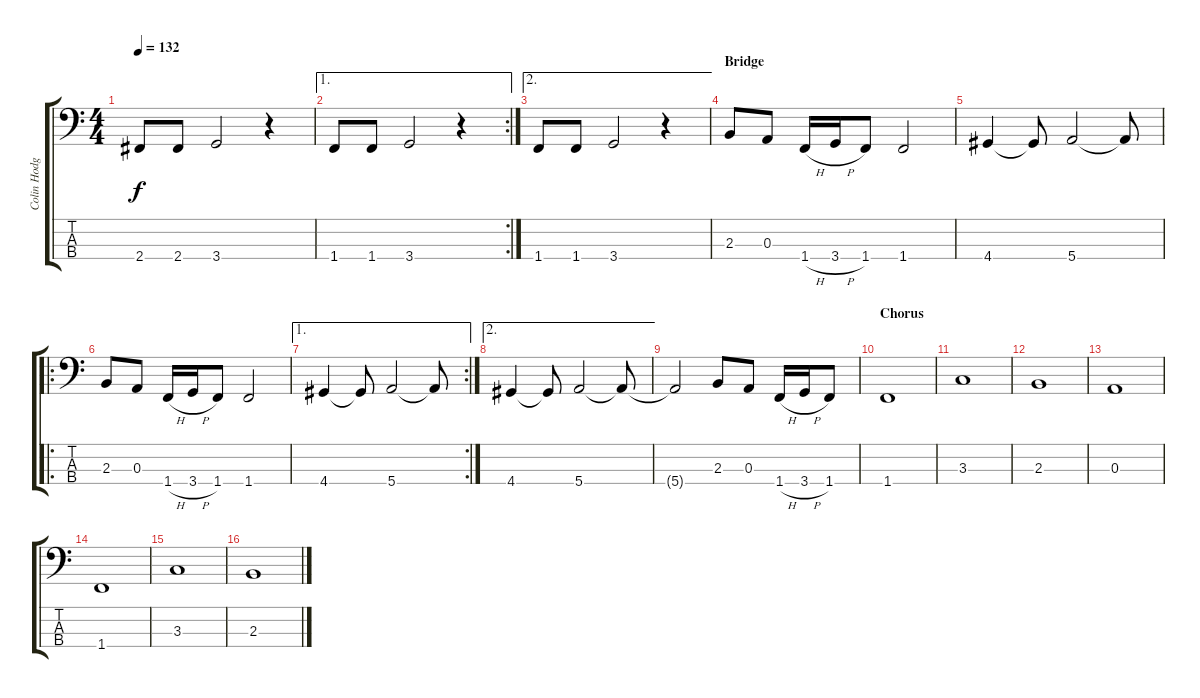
\track ("Colin Hodgkinson" "Colin Hodg") {instrument electricbassfinger}
\staff {score tabs}
\tuning (G2 D2 A1 E1) {hide}
\ts (4 4)
\tempo 132
\clef f4
\ks c
2.4.8{dy f} 2.4.8 3.4.2 r.4 |
\ae 1
\rc 2
1.4.8 1.4.8 3.4.2 r.4 |
\ae 2
1.4.8 1.4.8 3.4.2 r.4 |
\section ("" "Bridge")
2.3.8 0.3.8 1.4{h}.16 3.4{h}.16 1.4.8 1.4.2 |
4.4.4 4.4{t}.8 5.4.2 5.4{t}.8 |
\ro
2.3.8 0.3.8 1.4{h}.16 3.4{h}.16 1.4.8 1.4.2 |
\ae 1
\rc 2
4.4.4 4.4{t}.8 5.4.2 5.4{t}.8 |
\ae 2
4.4.4 4.4{t}.8 5.4.2 5.4{t}.8 |
5.4{t}.2 2.3.8 0.3.8 1.4{h}.16 3.4{h}.16 1.4.8 |
\section ("" "Chorus")
1.4.1 |
3.3.1 |
2.3.1 |
0.3.1 |
1.4.1 |
3.3.1 |
2.3.1
